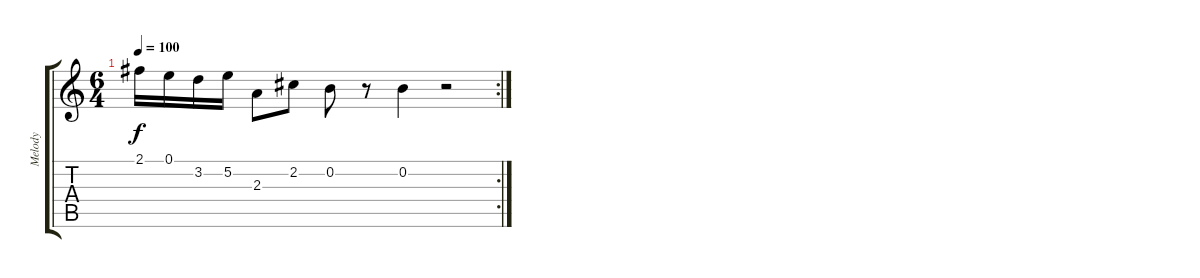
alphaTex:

\track ("Melody" "Melody") {instrument acousticguitarsteel}
\staff {score tabs}
\tuning (E4 B3 G3 D3 A2 E2) {hide}
\rc 2
\ts (6 4)
\tempo 100
\clef g2
\ks c
2.1{t}.16{dy f} 0.1.16 3.2.16 5.2.16 2.3.8 2.2.8 0.2.8 r.8 0.2.4 r.2
